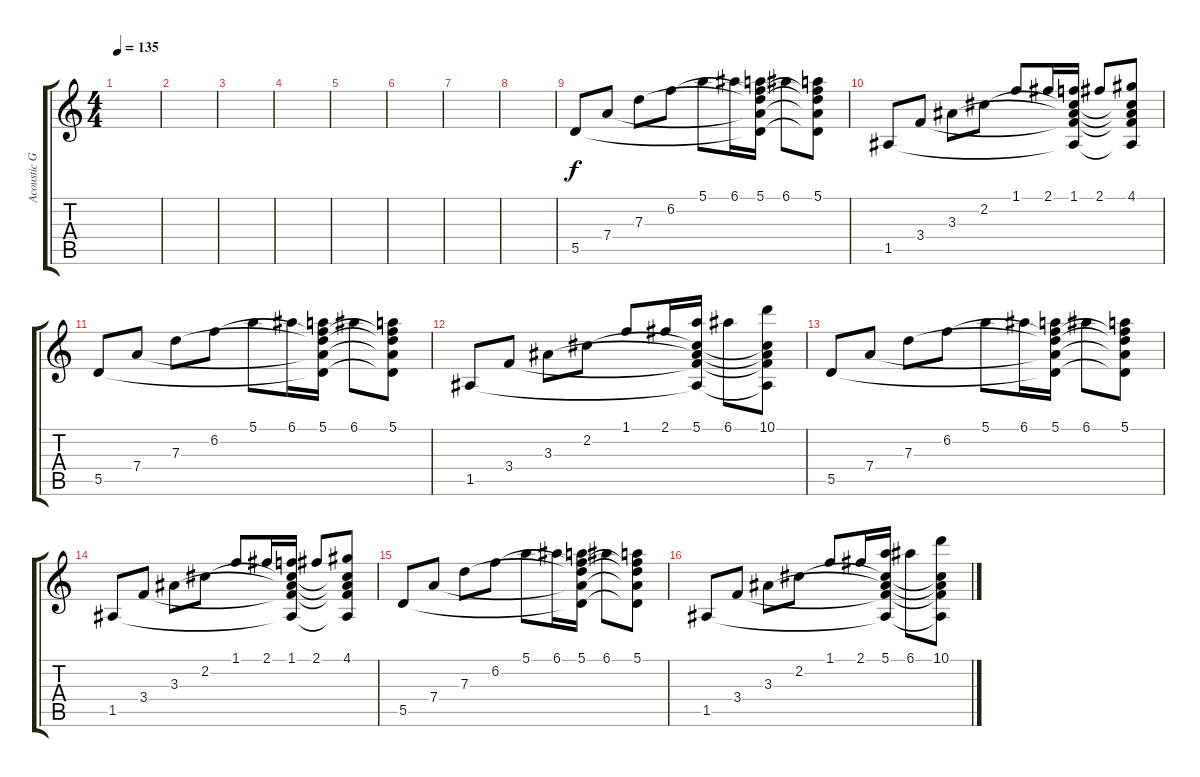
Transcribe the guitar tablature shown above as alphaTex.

\track ("Acoustic Guitar 1" "Acoustic G") {instrument acousticguitarsteel}
\staff {score tabs}
\tuning (E4 B3 G3 D3 A2 E2) {hide}
\ts (4 4)
\tempo 135
\clef g2
\ks c
|
|
|
|
|
|
|
|
5.5.8 7.4.8 7.3.8 6.2.8 5.1.8 6.1.16 (5.1 6.2{t} 7.3{t} 7.4{t} 5.5{t}).16 6.1.8 (5.1 6.2{t} 7.3{t} 7.4{t} 5.5{t}).8 |
1.5.8 3.4.8 3.3.8 2.2.8 1.1.8 2.1.16 (1.1 2.2{t} 3.3{t} 3.4{t} 1.5{t}).16 2.1.8 (4.1 2.2{t} 3.3{t} 3.4{t} 1.5{t}).8 |
5.5.8 7.4.8 7.3.8 6.2.8 5.1.8 6.1.16 (5.1 6.2{t} 7.3{t} 7.4{t} 5.5{t}).16 6.1.8 (5.1 6.2{t} 7.3{t} 7.4{t} 5.5{t}).8 |
1.5.8 3.4.8 3.3.8 2.2.8 1.1.8 2.1.16 (5.1 2.2{t} 3.3{t} 3.4{t} 1.5{t}).16 6.1.8 (10.1 2.2{t} 3.3{t} 3.4{t} 1.5{t}).8 |
5.5.8 7.4.8 7.3.8 6.2.8 5.1.8 6.1.16 (5.1 6.2{t} 7.3{t} 7.4{t} 5.5{t}).16 6.1.8 (5.1 6.2{t} 7.3{t} 7.4{t} 5.5{t}).8 |
1.5.8 3.4.8 3.3.8 2.2.8 1.1.8 2.1.16 (1.1 2.2{t} 3.3{t} 3.4{t} 1.5{t}).16 2.1.8 (4.1 2.2{t} 3.3{t} 3.4{t} 1.5{t}).8 |
5.5.8 7.4.8 7.3.8 6.2.8 5.1.8 6.1.16 (5.1 6.2{t} 7.3{t} 7.4{t} 5.5{t}).16 6.1.8 (5.1 6.2{t} 7.3{t} 7.4{t} 5.5{t}).8 |
1.5.8 3.4.8 3.3.8 2.2.8 1.1.8 2.1.16 (5.1 2.2{t} 3.3{t} 3.4{t} 1.5{t}).16 6.1.8 (10.1 2.2{t} 3.3{t} 3.4{t} 1.5{t}).8
